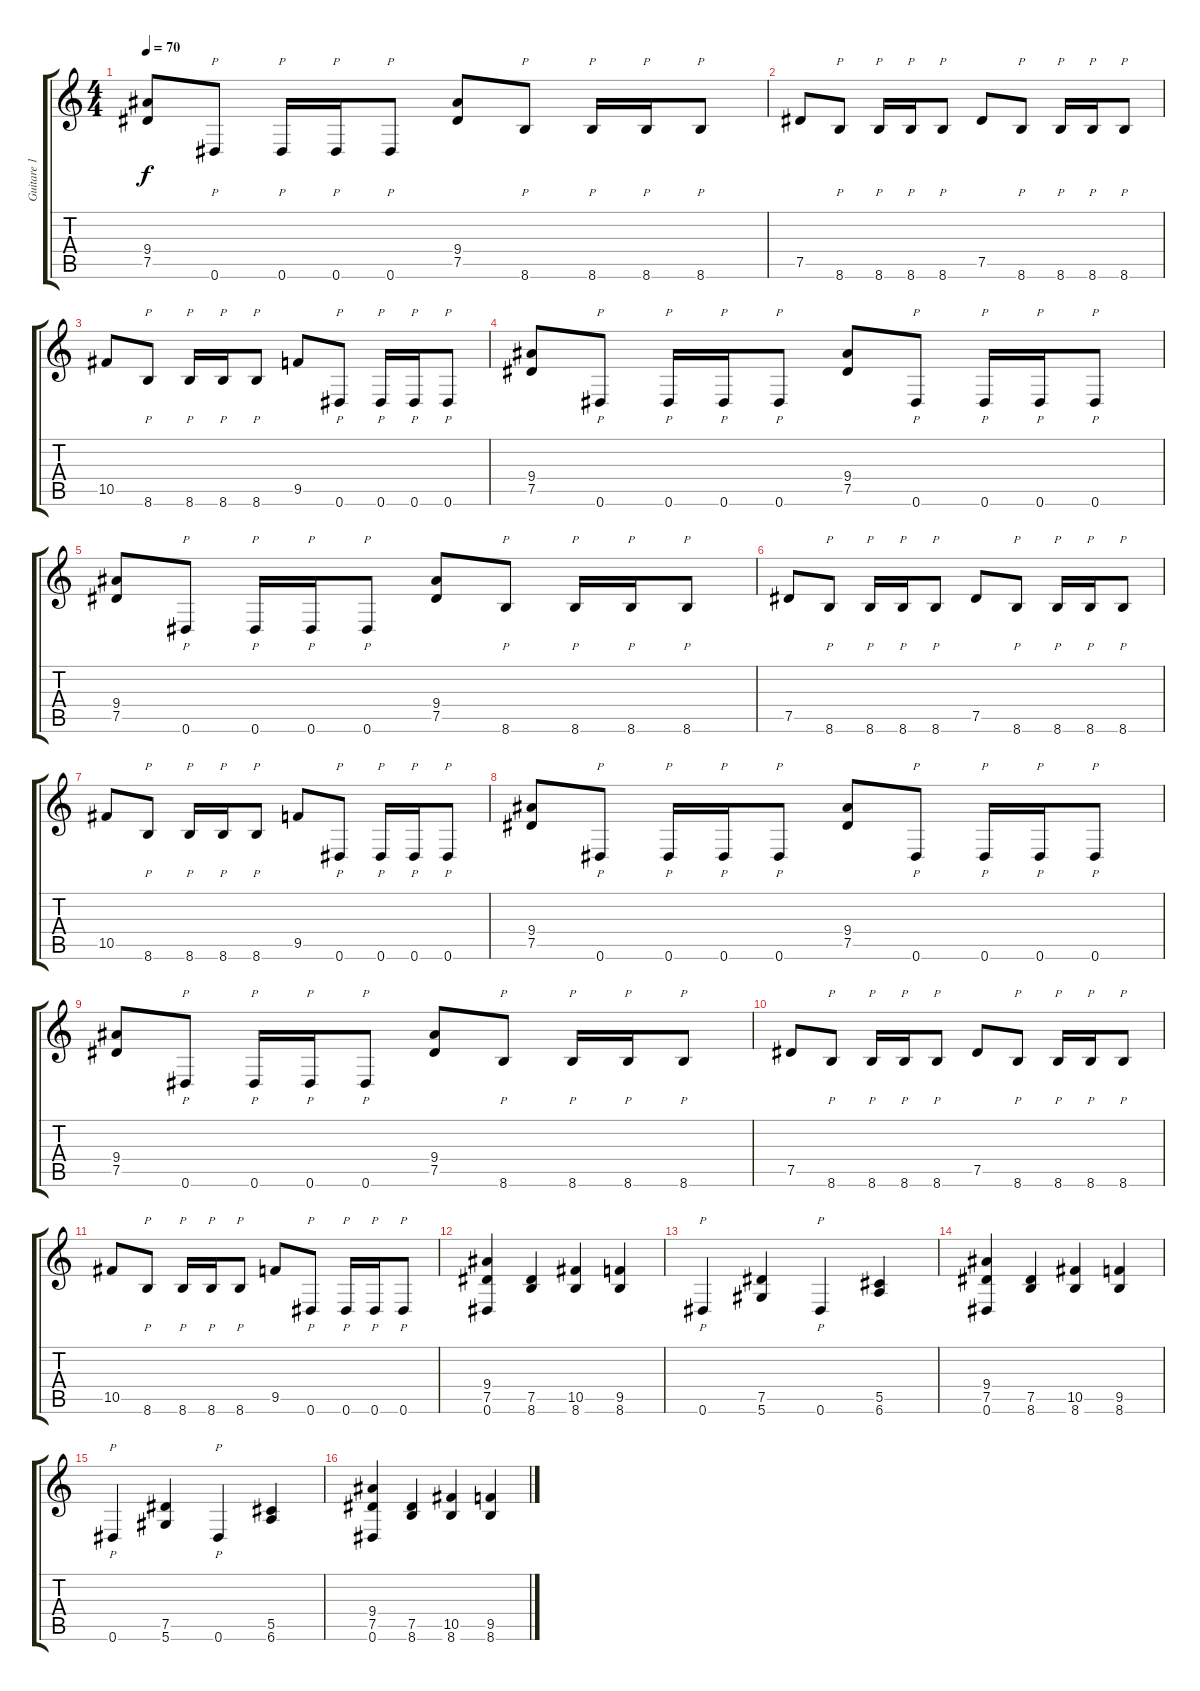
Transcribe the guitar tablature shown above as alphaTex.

\track ("Guitare 1" "Guitare 1") {instrument distortionguitar}
\staff {score tabs}
\tuning (Eb4 Bb3 Gb3 Db3 Ab2 Eb2) {hide}
\ts (4 4)
\tempo 70
\clef g2
\ks c
(9.4 7.5).8{dy f} 0.6.8{p} 0.6.16{p} 0.6.16{p} 0.6.8{p} (9.4 7.5).8 8.6.8{p} 8.6.16{p} 8.6.16{p} 8.6.8{p} |
7.5.8 8.6.8{p} 8.6.16{p} 8.6.16{p} 8.6.8{p} 7.5.8 8.6.8{p} 8.6.16{p} 8.6.16{p} 8.6.8{p} |
10.5.8 8.6.8{p} 8.6.16{p} 8.6.16{p} 8.6.8{p} 9.5.8 0.6.8{p} 0.6.16{p} 0.6.16{p} 0.6.8{p} |
(9.4 7.5).8 0.6.8{p} 0.6.16{p} 0.6.16{p} 0.6.8{p} (9.4 7.5).8 0.6.8{p} 0.6.16{p} 0.6.16{p} 0.6.8{p} |
(9.4 7.5).8 0.6.8{p} 0.6.16{p} 0.6.16{p} 0.6.8{p} (9.4 7.5).8 8.6.8{p} 8.6.16{p} 8.6.16{p} 8.6.8{p} |
7.5.8 8.6.8{p} 8.6.16{p} 8.6.16{p} 8.6.8{p} 7.5.8 8.6.8{p} 8.6.16{p} 8.6.16{p} 8.6.8{p} |
10.5.8 8.6.8{p} 8.6.16{p} 8.6.16{p} 8.6.8{p} 9.5.8 0.6.8{p} 0.6.16{p} 0.6.16{p} 0.6.8{p} |
(9.4 7.5).8 0.6.8{p} 0.6.16{p} 0.6.16{p} 0.6.8{p} (9.4 7.5).8 0.6.8{p} 0.6.16{p} 0.6.16{p} 0.6.8{p} |
(9.4 7.5).8 0.6.8{p} 0.6.16{p} 0.6.16{p} 0.6.8{p} (9.4 7.5).8 8.6.8{p} 8.6.16{p} 8.6.16{p} 8.6.8{p} |
7.5.8 8.6.8{p} 8.6.16{p} 8.6.16{p} 8.6.8{p} 7.5.8 8.6.8{p} 8.6.16{p} 8.6.16{p} 8.6.8{p} |
10.5.8 8.6.8{p} 8.6.16{p} 8.6.16{p} 8.6.8{p} 9.5.8 0.6.8{p} 0.6.16{p} 0.6.16{p} 0.6.8{p} |
(9.4 7.5 0.6).4 (7.5 8.6).4 (10.5 8.6).4 (9.5 8.6).4 |
0.6.4{p} (7.5 5.6).4 0.6.4{p} (5.5 6.6).4 |
(9.4 7.5 0.6).4 (7.5 8.6).4 (10.5 8.6).4 (9.5 8.6).4 |
0.6.4{p} (7.5 5.6).4 0.6.4{p} (5.5 6.6).4 |
(9.4 7.5 0.6).4 (7.5 8.6).4 (10.5 8.6).4 (9.5 8.6).4
